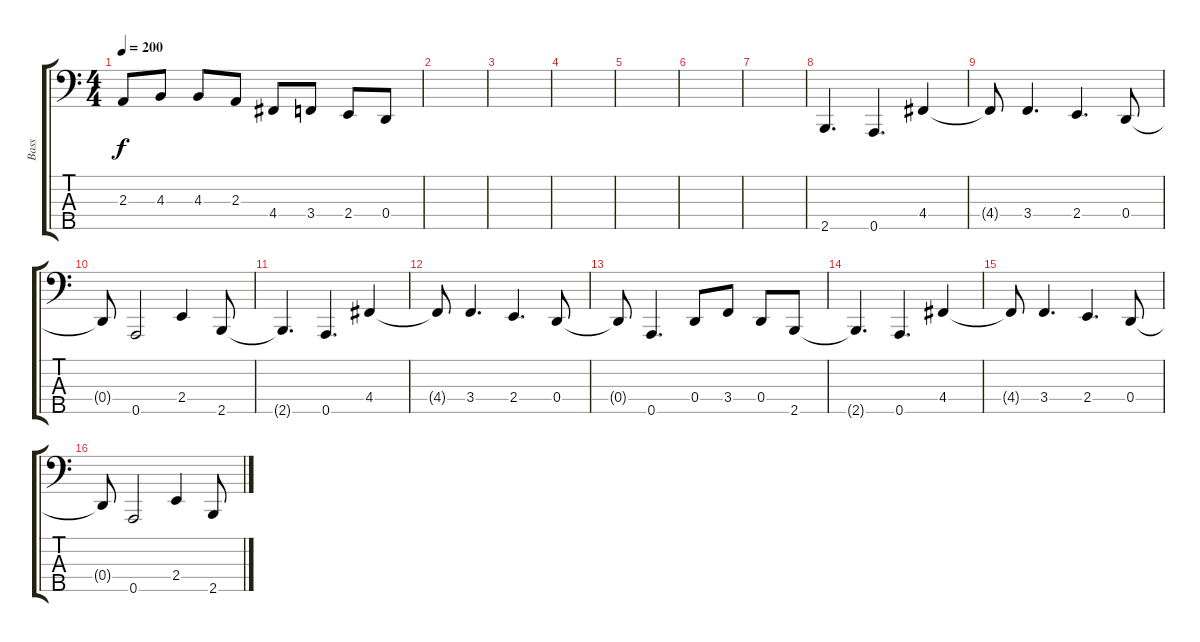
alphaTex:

\track ("Bass" "Bass") {instrument electricbassfinger}
\staff {score tabs}
\tuning (F2 C2 G1 D1 A0) {hide}
\ts (4 4)
\tempo 200
\clef f4
\ks c
2.3.8{dy f} 4.3.8 4.3.8 2.3.8 4.4.8 3.4.8 2.4.8 0.4.8 |
|
|
|
|
|
|
2.5.4{d} 0.5.4{d} 4.4.4 |
4.4{t}.8 3.4.4{d} 2.4.4{d} 0.4.8 |
0.4{t}.8 0.5.2 2.4.4 2.5.8 |
2.5{t}.4{d} 0.5.4{d} 4.4.4 |
4.4{t}.8 3.4.4{d} 2.4.4{d} 0.4.8 |
0.4{t}.8 0.5.4{d} 0.4.8 3.4.8 0.4.8 2.5.8 |
2.5{t}.4{d} 0.5.4{d} 4.4.4 |
4.4{t}.8 3.4.4{d} 2.4.4{d} 0.4.8 |
0.4{t}.8 0.5.2 2.4.4 2.5.8
